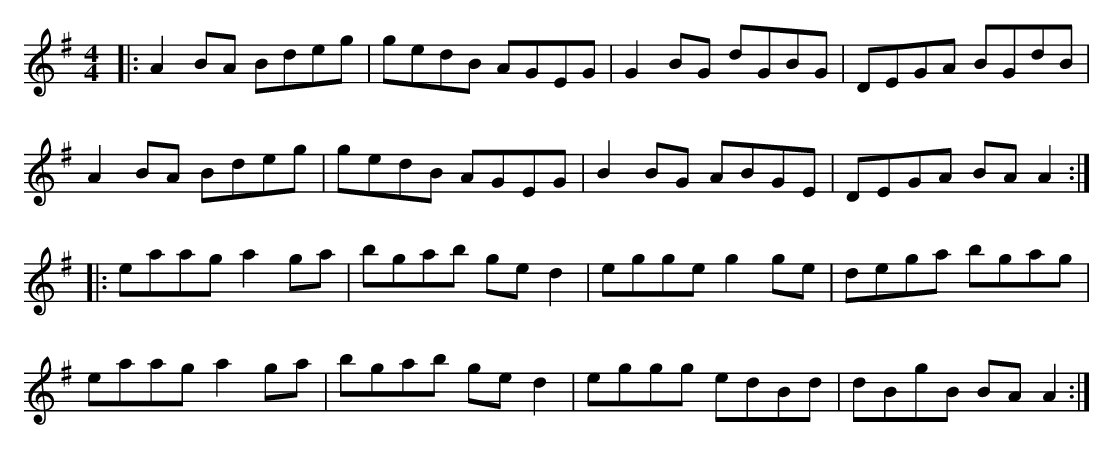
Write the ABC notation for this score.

X:1
M:4/4
K:Ador
|:A2 BA Bdeg|gedB AGEG|G2 BG dGBG|DEGA BGdB|
A2 BA Bdeg|gedB AGEG|B2 BG ABGE|DEGA BA A2:|
|:eaag a2 ga|bgab ge d2|egge g2 ge|dega bgag|
eaag a2 ga|bgab ge d2|eggg edBd|dBgB BA A2:|
